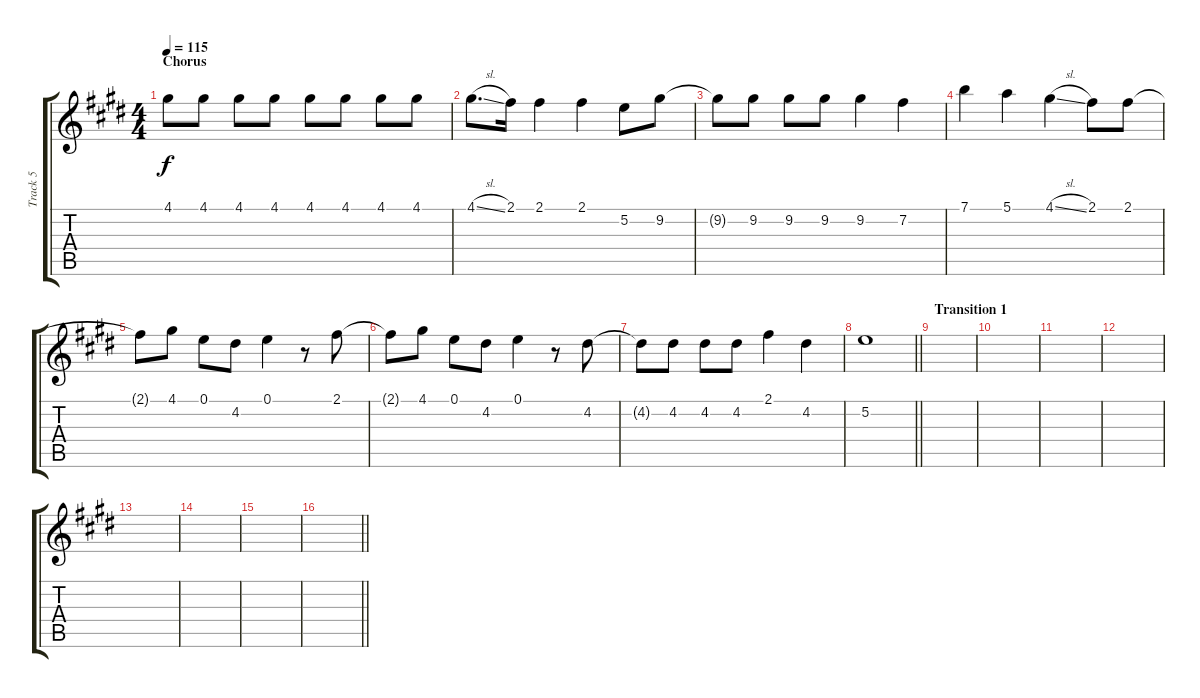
\track ("Track 5" "Track 5") {instrument acousticguitarnylon}
\staff {score tabs}
\tuning (E4 B3 G3 D3 A2 E2) {hide}
\ts (4 4)
\section ("" "Chorus")
\tempo 115
\clef g2
\ks e
4.1.8{dy f} 4.1.8 4.1.8 4.1.8 4.1.8 4.1.8 4.1.8 4.1.8 |
4.1{sl}.8{d} 2.1.16 2.1.4 2.1.4 5.2.8 9.2.8 |
9.2{t}.8 9.2.8 9.2.8 9.2.8 9.2.4 7.2.4 |
7.1.4 5.1.4 4.1{sl}.4 2.1.8 2.1.8 |
2.1{t}.8 4.1.8 0.1.8 4.2.8 0.1.4 r.8 2.1.8 |
2.1{t}.8 4.1.8 0.1.8 4.2.8 0.1.4 r.8 4.2.8 |
4.2{t}.8 4.2.8 4.2.8 4.2.8 2.1.4 4.2.4 |
\barLineRight lightlight
5.2.1 |
\section ("" "Transition 1")
|
|
|
|
|
|
|
\barLineRight lightlight
